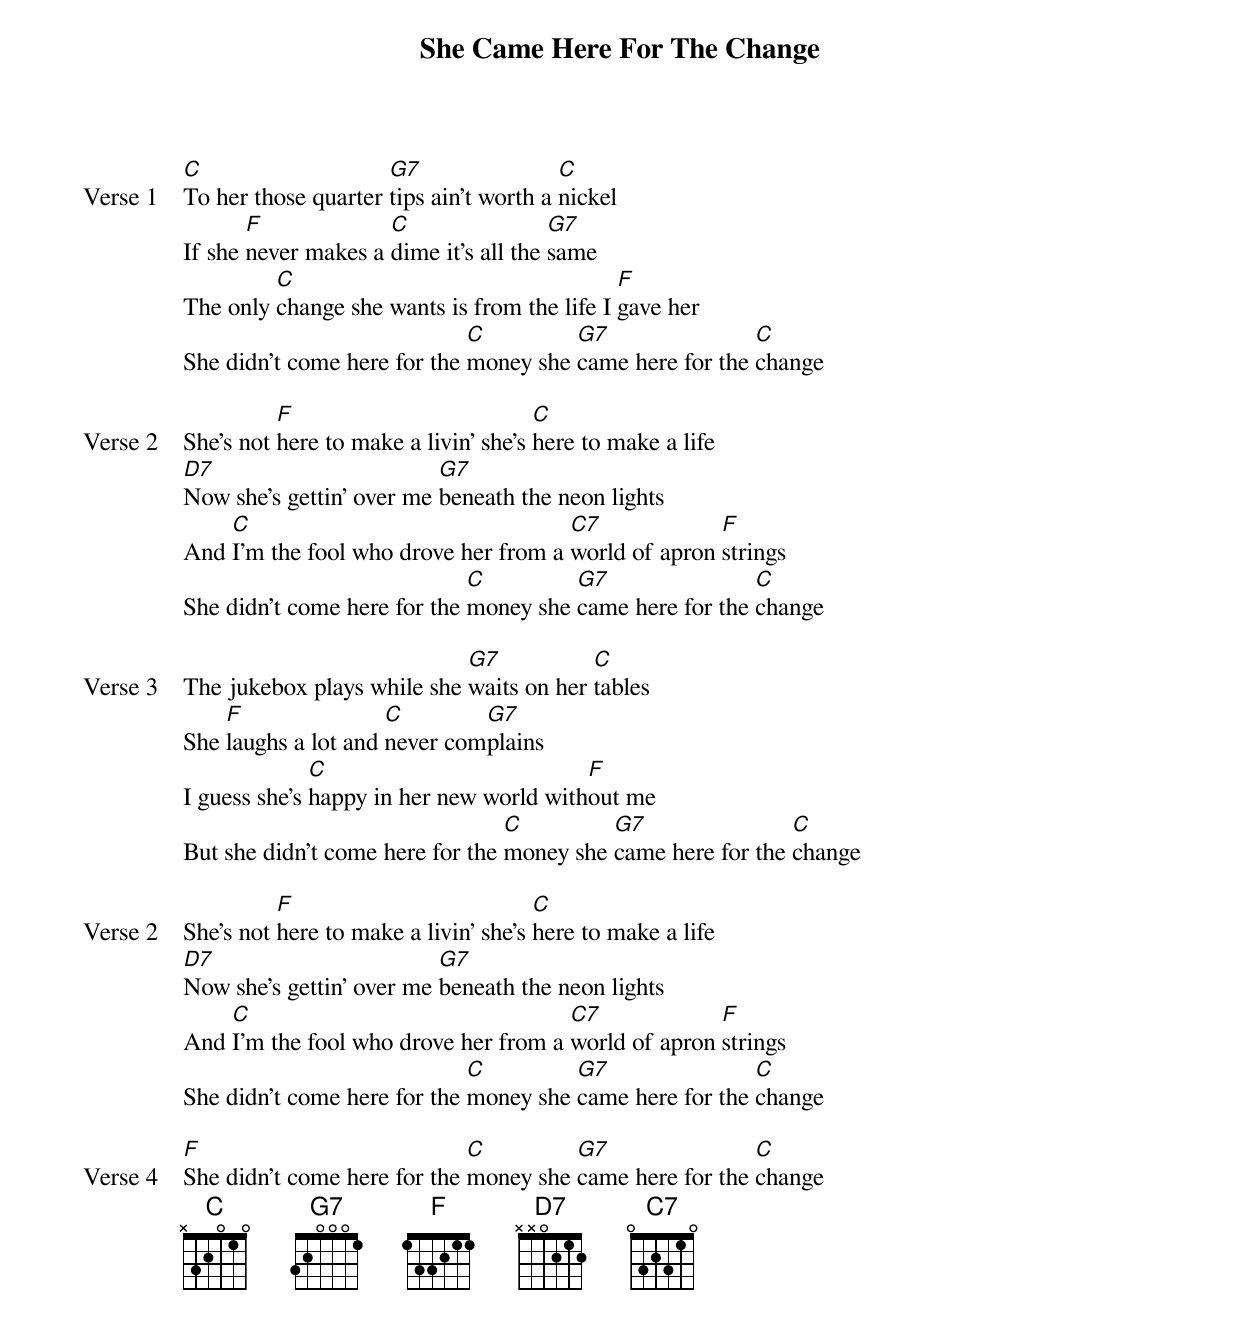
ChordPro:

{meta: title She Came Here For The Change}
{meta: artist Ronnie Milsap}
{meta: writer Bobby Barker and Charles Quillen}

{start_of_verse: Verse 1}
[C]To her those quarter [G7]tips ain't worth a [C]nickel
If she [F]never makes a [C]dime it's all the [G7]same
The only [C]change she wants is from the life I [F]gave her
She didn't come here for the [C]money she [G7]came here for the [C]change
{end_of_verse}

{start_of_verse: Verse 2}
She's not [F]here to make a livin' she’s [C]here to make a life
[D7]Now she's gettin' over me [G7]beneath the neon lights
And [C]I'm the fool who drove her from a [C7]world of apron [F]strings
She didn't come here for the [C]money she [G7]came here for the [C]change
{end_of_verse}

{start_of_verse: Verse 3}
The jukebox plays while she [G7]waits on her [C]tables
She [F]laughs a lot and [C]never com[G7]plains
I guess she's [C]happy in her new world with[F]out me
But she didn't come here for the [C]money she [G7]came here for the [C]change
{end_of_verse}

{start_of_verse: Verse 2}
She's not [F]here to make a livin' she’s [C]here to make a life
[D7]Now she's gettin' over me [G7]beneath the neon lights
And [C]I'm the fool who drove her from a [C7]world of apron [F]strings
She didn't come here for the [C]money she [G7]came here for the [C]change
{end_of_verse}

{start_of_verse: Verse 4}
[F]She didn't come here for the [C]money she [G7]came here for the [C]change
{end_of_verse}
